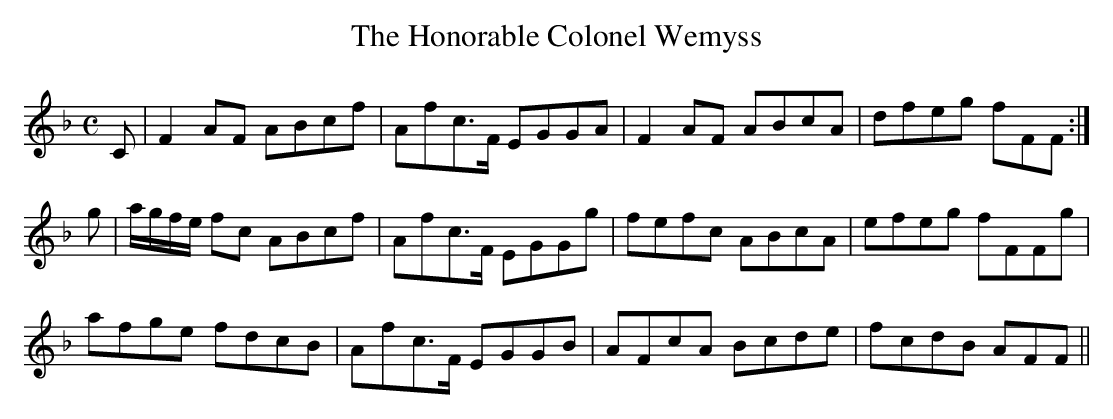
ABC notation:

X:1
T:Honorable Colonel Wemyss, The
M:C
L:1/8
K:F
C|F2 AF ABcf|Afc>F EGGA|F2 AF ABcA|dfeg fFF:|
g|a/g/f/e/ fc ABcf|Afc>F EGGg|fefc ABcA|efeg fFFg|
afge fdcB|Afc>F EGGB|AFcA Bcde|fcdB AFF||
